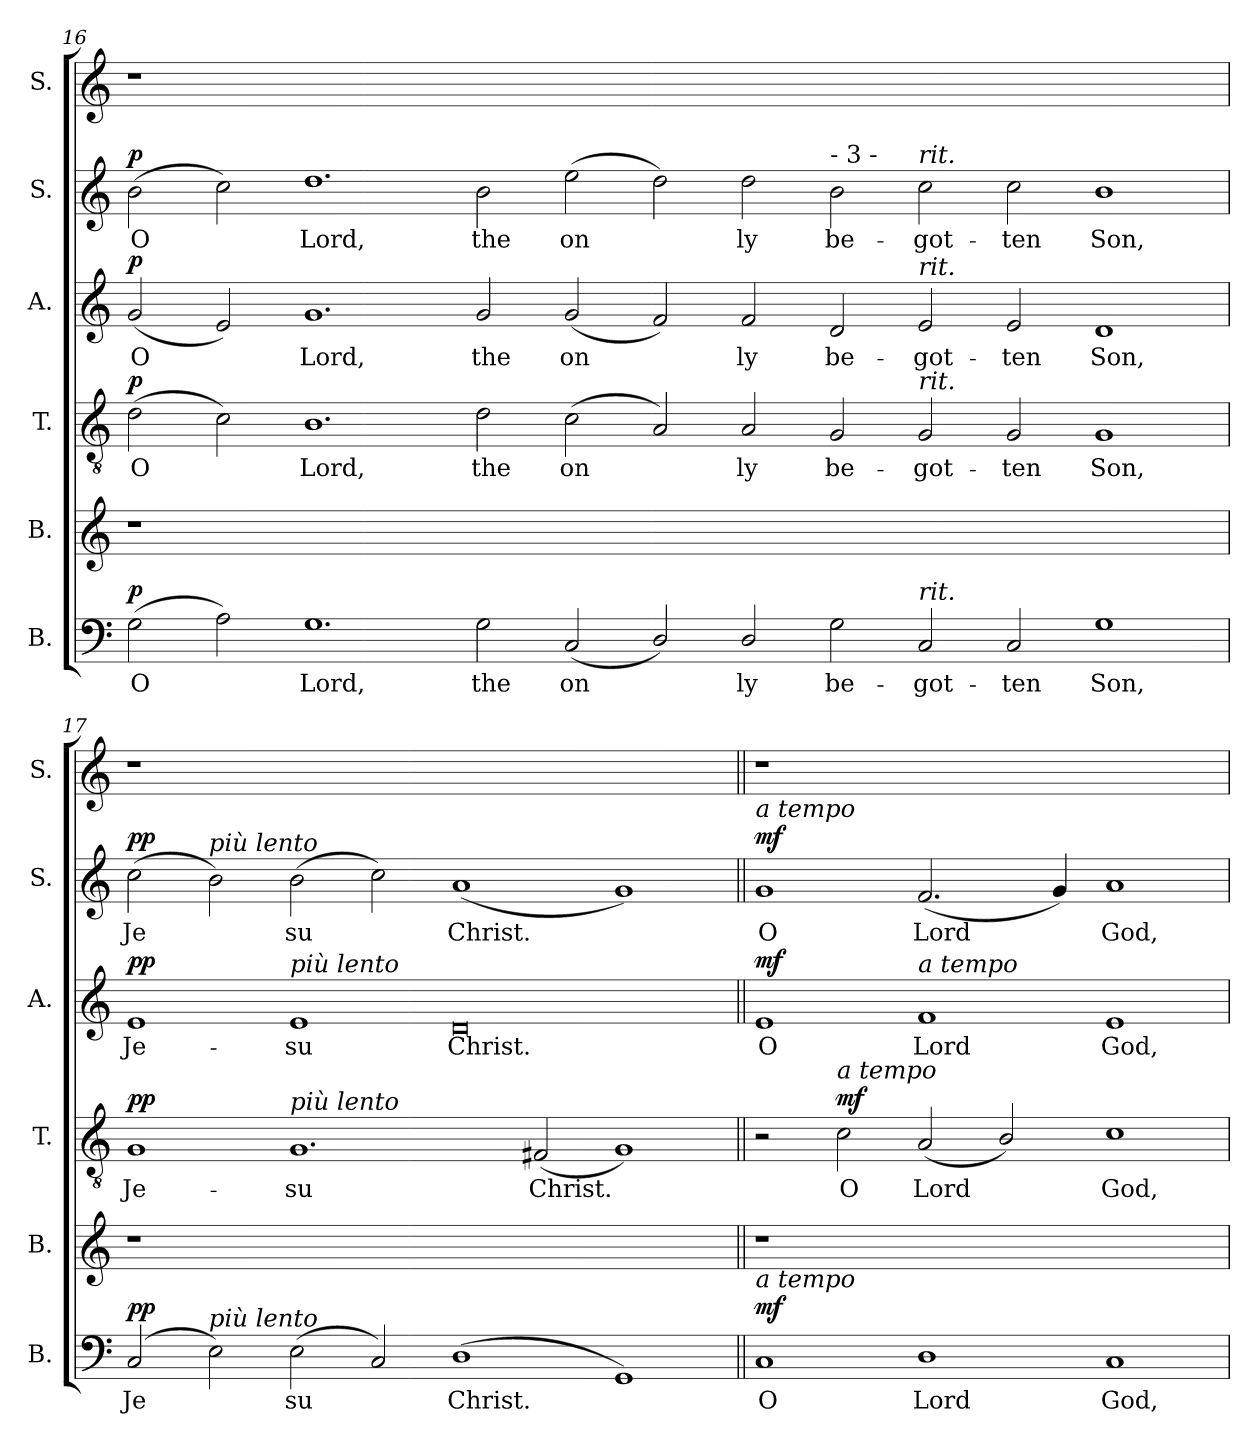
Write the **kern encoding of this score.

**kern	**text	**dynam	**kern	**kern	**text	**dynam	**kern	**text	**dynam	**kern	**text	**dynam	**kern
*part6	*part6	*part6	*part5	*part4	*part4	*part4	*part3	*part3	*part3	*part2	*part2	*part2	*part1
*staff6	*staff6	*staff6	*staff5	*staff4	*staff4	*staff4	*staff3	*staff3	*staff3	*staff2	*staff2	*staff2	*staff1
*I"B.	*	*	*I"B.	*I"T.	*	*	*I"A.	*	*	*I"S.	*	*	*I"S.
*I'B.	*	*	*I'B.	*I'T.	*	*	*I'A.	*	*	*I'S.	*	*	*I'S.
!!LO:PB:g=z
*clefF4	*	*	*clefG2	*clefGv2	*	*	*clefG2	*	*	*clefG2	*	*	*clefG2
*k[]	*	*	*k[]	*k[]	*	*	*k[]	*	*	*k[]	*	*	*k[]
=16	=16	=16	=16	=16	=16	=16	=16	=16	=16	=16	=16	=16	=16
!	!LO:LY:b	!LO:DY:b	!	!	!LO:LY:b	!LO:DY:b	!	!LO:LY:b	!LO:DY:b	!	!LO:LY:b	!LO:DY:b	!
(>2G\	O	p	1r	(>2d\	O	p	(<2g/	O	p	(>2b\	O	p	1r
2A\)	.	.	.	2c\)	.	.	2e/)	.	.	2cc\)	.	.	.
!	!LO:LY:b	!	!	!	!LO:LY:b	!	!	!LO:LY:b	!	!	!LO:LY:b	!	!
1.G	Lord,	.	00.ryy	1.B	Lord,	.	1.g	Lord,	.	1.dd	Lord,	.	00.ryy
!	!LO:LY:b	!	!	!	!LO:LY:b	!	!	!LO:LY:b	!	!	!LO:LY:b	!	!
2G\	the	.	.	2d\	the	.	2g/	the	.	2b\	the	.	.
!	!LO:LY:b	!	!	!	!LO:LY:b	!	!	!LO:LY:b	!	!	!LO:LY:b	!	!
(<2C/	on	.	.	(<2c\	on	.	(<2g/	on	.	(>2ee\	on	.	.
2D/)	.	.	.	2A/)	.	.	2f/)	.	.	2dd\)	.	.	.
!	!LO:LY:b	!	!	!	!LO:LY:b	!	!	!LO:LY:b	!	!	!LO:LY:b	!	!
2D/	ly	.	.	2A/	ly	.	2f/	ly	.	2dd\	ly	.	.
!	!	!	!	!	!	!	!	!	!	!LO:TX:a:t=- 3 -	!	!	!
!	!LO:LY:b	!	!	!	!LO:LY:b	!	!	!LO:LY:b	!	!	!LO:LY:b	!	!
2G\	be-	.	.	2G/	be-	.	2d/	be-	.	2b\	be-	.	.
!	!	!	!	!	!	!	!	!	!	!LO:TX:a:i:t=rit.	!	!	!
!	!	!	!	!	!	!	!LO:TX:a:i:t=rit.	!	!	!	!	!	!
!	!	!	!	!LO:TX:a:i:t=rit.	!	!	!	!	!	!	!	!	!
!LO:TX:a:i:t=rit.	!	!	!	!	!	!	!	!	!	!	!	!	!
!	!LO:LY:b	!	!	!	!LO:LY:b	!	!	!LO:LY:b	!	!	!LO:LY:b	!	!
2C/	-got-	.	.	2G/	-got-	.	2e/	-got-	.	2cc\	-got-	.	.
!	!LO:LY:b	!	!	!	!LO:LY:b	!	!	!LO:LY:b	!	!	!LO:LY:b	!	!
2C/	-ten	.	.	2G/	-ten	.	2e/	-ten	.	2cc\	-ten	.	.
!	!LO:LY:b	!	!	!	!LO:LY:b	!	!	!LO:LY:b	!	!	!LO:LY:b	!	!
1G	Son,	.	.	1G	Son,	.	1d	Son,	.	1b	Son,	.	.
!!LO:PB:g=z
=17	=17	=17	=17	=17	=17	=17	=17	=17	=17	=17	=17	=17	=17
!	!LO:LY:b	!LO:DY:b	!	!	!LO:LY:b	!LO:DY:b	!	!LO:LY:b	!LO:DY:b	!	!LO:LY:b	!LO:DY:b	!
(<2C/	Je	pp	1r	1G	Je-	pp	1e	Je-	pp	(>2cc\	Je	pp	1r
!	!	!	!	!	!	!	!	!	!	!LO:TX:a:i:t=più lento	!	!	!
!LO:TX:a:i:t=più lento	!	!	!	!	!	!	!	!	!	!	!	!	!
2E\)	.	.	.	.	.	.	.	.	.	2b\)	.	.	.
!	!	!	!	!	!	!	!LO:TX:a:i:t=più lento	!	!	!	!	!	!
!	!	!	!	!LO:TX:a:i:t=più lento	!	!	!	!	!	!	!	!	!
!	!LO:LY:b	!	!	!	!LO:LY:b	!	!	!LO:LY:b	!	!	!LO:LY:b	!	!
(<2E\	su	.	0.ryy	1.G	-su	.	1e	-su	.	(>2b\	su	.	0.ryy
2C/)	.	.	.	.	.	.	.	.	.	2cc\)	.	.	.
!	!LO:LY:b	!	!	!	!	!	!	!LO:LY:b	!	!	!LO:LY:b	!	!
(<1D	Christ.	.	.	.	.	.	0d	Christ.	.	(<1a	Christ.	.	.
!	!	!	!	!	!LO:LY:b	!	!	!	!	!	!	!	!
.	.	.	.	(<2F#X/	Christ.	.	.	.	.	.	.	.	.
1GG)	.	.	.	1G)	.	.	.	.	.	1g)	.	.	.
!!LO:PB:g=z
=18||	=18||	=18||	=18||	=18||	=18||	=18||	=18||	=18||	=18||	=18||	=18||	=18||	=18||
!	!	!	!	!	!	!	!	!	!	!LO:TX:a:i:t=a tempo	!	!	!
!LO:TX:a:i:t=a tempo	!	!	!	!	!	!	!	!	!	!	!	!	!
!	!LO:LY:b	!LO:DY:b	!	!	!	!	!	!LO:LY:b	!LO:DY:b	!	!LO:LY:b	!LO:DY:b	!
1C	O	mf	1r	2r	.	.	1e	O	mf	1g	O	mf	1r
!	!	!	!	!LO:TX:a:i:t=a tempo	!	!	!	!	!	!	!	!	!
!	!	!	!	!	!LO:LY:b	!LO:DY:b	!	!	!	!	!	!	!
.	.	.	.	2c\	O	mf	.	.	.	.	.	.	.
!	!	!	!	!	!	!	!LO:TX:a:i:t=a tempo	!	!	!	!	!	!
!	!LO:LY:b	!	!	!	!LO:LY:b	!	!	!LO:LY:b	!	!	!LO:LY:b	!	!
1D	Lord	.	0ryy	(<2A/	Lord	.	1f	Lord	.	(<2.f/	Lord	.	0ryy
.	.	.	.	2B/)	.	.	.	.	.	.	.	.	.
.	.	.	.	.	.	.	.	.	.	4g/)	.	.	.
!	!LO:LY:b	!	!	!	!LO:LY:b	!	!	!LO:LY:b	!	!	!LO:LY:b	!	!
1C	God,	.	.	1c	God,	.	1e	God,	.	1a	God,	.	.
=	=	=	=	=	=	=	=	=	=	=	=	=	=
*-	*-	*-	*-	*-	*-	*-	*-	*-	*-	*-	*-	*-	*-
